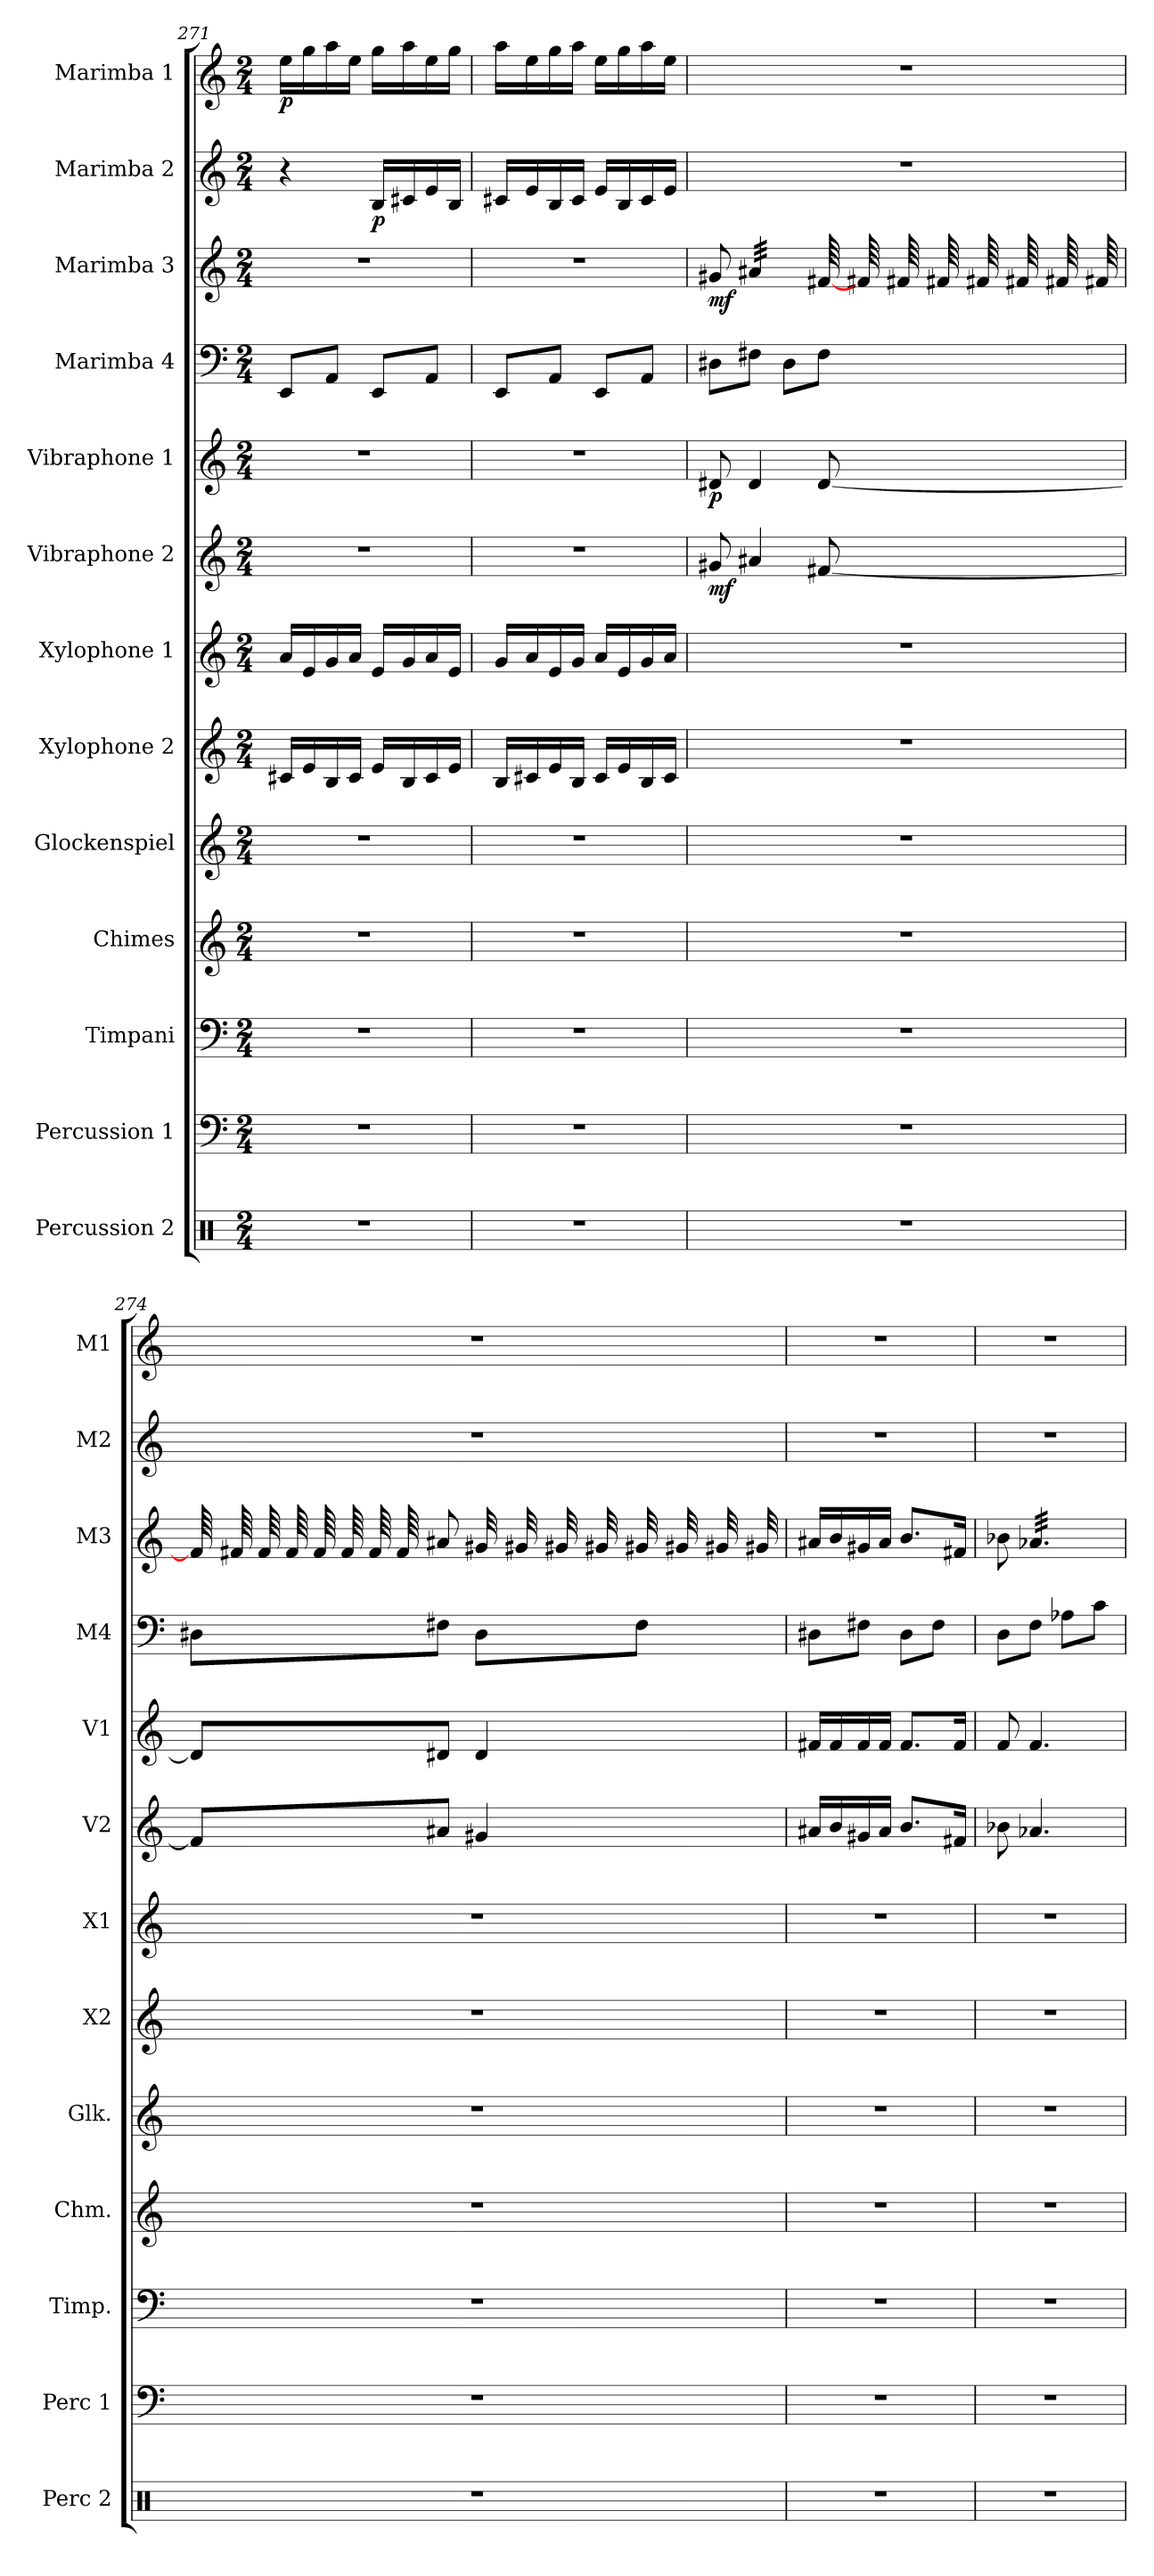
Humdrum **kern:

**kern	**kern	**kern	**kern	**kern	**kern	**kern	**kern	**dynam	**kern	**dynam	**kern	**kern	**dynam	**kern	**dynam	**kern	**dynam
*part13	*part12	*part11	*part10	*part9	*part8	*part7	*part6	*part6	*part5	*part5	*part4	*part3	*part3	*part2	*part2	*part1	*part1
*staff13	*staff12	*staff11	*staff10	*staff9	*staff8	*staff7	*staff6	*staff6	*staff5	*staff5	*staff4	*staff3	*staff3	*staff2	*staff2	*staff1	*staff1
*I"Percussion 2	*I"Percussion 1	*I"Timpani	*I"Chimes	*I"Glockenspiel	*I"Xylophone 2	*I"Xylophone 1	*I"Vibraphone 2	*	*I"Vibraphone 1	*	*I"Marimba 4	*I"Marimba 3	*	*I"Marimba 2	*	*I"Marimba 1	*
*I'Perc 2	*I'Perc 1	*I'Timp.	*I'Chm.	*I'Glk.	*I'X2	*I'X1	*I'V2	*	*I'V1	*	*I'M4	*I'M3	*	*I'M2	*	*I'M1	*
*clefX	*clefF4	*clefF4	*clefG2	*clefG2	*clefG2	*clefG2	*clefG2	*	*clefG2	*	*clefF4	*clefG2	*	*clefG2	*	*clefG2	*
*	*	*	*	*ITrd-14c-24	*ITrd-7c-12	*ITrd-7c-12	*	*	*	*	*	*	*	*	*	*	*
*k[]	*k[]	*k[]	*k[]	*k[]	*k[]	*k[]	*k[]	*	*k[]	*	*k[]	*k[]	*	*k[]	*	*k[]	*
*M2/4	*M2/4	*M2/4	*M2/4	*M2/4	*M2/4	*M2/4	*M2/4	*	*M2/4	*	*M2/4	*M2/4	*	*M2/4	*	*M2/4	*
=271	=271	=271	=271	=271	=271	=271	=271	=271	=271	=271	=271	=271	=271	=271	=271	=271	=271
!	!	!	!	!	!	!	!	!	!	!	!	!	!	!	!	!	!LO:DY:b
2r	2r	2r	2r	2r	16cc#X/LL	16aa/LL	2r	.	2r	.	8EE/L	2r	.	4r	.	16ee\LL	p
.	.	.	.	.	16ee/	16ee/	.	.	.	.	.	.	.	.	.	16gg\	.
.	.	.	.	.	16b/	16gg/	.	.	.	.	8AA/J	.	.	.	.	16aa\	.
.	.	.	.	.	16cc#/JJ	16aa/JJ	.	.	.	.	.	.	.	.	.	16ee\JJ	.
!	!	!	!	!	!	!	!	!	!	!	!	!	!	!	!LO:DY:b	!	!
.	.	.	.	.	16ee/LL	16ee/LL	.	.	.	.	8EE/L	.	.	16B/LL	p	16gg\LL	.
.	.	.	.	.	16b/	16gg/	.	.	.	.	.	.	.	16c#X/	.	16aa\	.
.	.	.	.	.	16cc#/	16aa/	.	.	.	.	8AA/J	.	.	16e/	.	16ee\	.
.	.	.	.	.	16ee/JJ	16ee/JJ	.	.	.	.	.	.	.	16B/JJ	.	16gg\JJ	.
=272	=272	=272	=272	=272	=272	=272	=272	=272	=272	=272	=272	=272	=272	=272	=272	=272	=272
2r	2r	2r	2r	2r	16b/LL	16gg/LL	2r	.	2r	.	8EE/L	2r	.	16c#X/LL	.	16aa\LL	.
.	.	.	.	.	16cc#X/	16aa/	.	.	.	.	.	.	.	16e/	.	16ee\	.
.	.	.	.	.	16ee/	16ee/	.	.	.	.	8AA/J	.	.	16B/	.	16gg\	.
.	.	.	.	.	16b/JJ	16gg/JJ	.	.	.	.	.	.	.	16c#/JJ	.	16aa\JJ	.
.	.	.	.	.	16cc#/LL	16aa/LL	.	.	.	.	8EE/L	.	.	16e/LL	.	16ee\LL	.
.	.	.	.	.	16ee/	16ee/	.	.	.	.	.	.	.	16B/	.	16gg\	.
.	.	.	.	.	16b/	16gg/	.	.	.	.	8AA/J	.	.	16c#/	.	16aa\	.
.	.	.	.	.	16cc#/JJ	16aa/JJ	.	.	.	.	.	.	.	16e/JJ	.	16ee\JJ	.
=273	=273	=273	=273	=273	=273	=273	=273	=273	=273	=273	=273	=273	=273	=273	=273	=273	=273
!	!	!	!	!	!	!	!	!LO:DY:b	!	!LO:DY:b	!	!	!LO:DY:b	!	!	!	!
2r	2r	2r	2r	2r	2r	2r	8g#X/	mf	8d#X/	p	8D#X\L	8g#X/	mf	2r	.	2r	.
*	*	*	*	*	*	*	*	*	*	*	*	*tremolo	*	*	*	*	*
.	.	.	.	.	.	.	4a#X/	.	4d#/	.	8F#X\J	32a#X/LLL	.	.	.	.	.
.	.	.	.	.	.	.	.	.	.	.	.	32a#X/	.	.	.	.	.
.	.	.	.	.	.	.	.	.	.	.	.	32a#X/	.	.	.	.	.
.	.	.	.	.	.	.	.	.	.	.	.	32a#X/	.	.	.	.	.
.	.	.	.	.	.	.	.	.	.	.	8D#\L	32a#X/	.	.	.	.	.
.	.	.	.	.	.	.	.	.	.	.	.	32a#X/	.	.	.	.	.
.	.	.	.	.	.	.	.	.	.	.	.	32a#X/	.	.	.	.	.
.	.	.	.	.	.	.	.	.	.	.	.	32a#X/JJJ	.	.	.	.	.
.	.	.	.	.	.	.	[8f#X/	.	[8d#/	.	8F#\J	[64f#X/	.	.	.	.	.
.	.	.	.	.	.	.	.	.	.	.	.	64f#X/	.	.	.	.	.
.	.	.	.	.	.	.	.	.	.	.	.	64f#X/	.	.	.	.	.
.	.	.	.	.	.	.	.	.	.	.	.	64f#X/	.	.	.	.	.
.	.	.	.	.	.	.	.	.	.	.	.	64f#X/	.	.	.	.	.
.	.	.	.	.	.	.	.	.	.	.	.	64f#X/	.	.	.	.	.
.	.	.	.	.	.	.	.	.	.	.	.	64f#X/	.	.	.	.	.
.	.	.	.	.	.	.	.	.	.	.	.	64f#X/	.	.	.	.	.
=274	=274	=274	=274	=274	=274	=274	=274	=274	=274	=274	=274	=274	=274	=274	=274	=274	=274
2r	2r	2r	2r	2r	2r	2r	8f#/L]	.	8d#/L]	.	8D#X\L	64f#/]LLLL	.	2r	.	2r	.
.	.	.	.	.	.	.	.	.	.	.	.	64f#/	.	.	.	.	.
.	.	.	.	.	.	.	.	.	.	.	.	64f#/	.	.	.	.	.
.	.	.	.	.	.	.	.	.	.	.	.	64f#/	.	.	.	.	.
.	.	.	.	.	.	.	.	.	.	.	.	64f#/	.	.	.	.	.
.	.	.	.	.	.	.	.	.	.	.	.	64f#/	.	.	.	.	.
.	.	.	.	.	.	.	.	.	.	.	.	64f#/	.	.	.	.	.
.	.	.	.	.	.	.	.	.	.	.	.	64f#/	.	.	.	.	.
*	*	*	*	*	*	*	*	*	*	*	*	*Xtremolo	*	*	*	*	*
.	.	.	.	.	.	.	8a#X/J	.	8d#X/J	.	8F#X\J	8a#X/J	.	.	.	.	.
*	*	*	*	*	*	*	*	*	*	*	*	*tremolo	*	*	*	*	*
.	.	.	.	.	.	.	4g#X/	.	4d#/	.	8D#\L	32g#X/LLL	.	.	.	.	.
.	.	.	.	.	.	.	.	.	.	.	.	32g#X/	.	.	.	.	.
.	.	.	.	.	.	.	.	.	.	.	.	32g#X/	.	.	.	.	.
.	.	.	.	.	.	.	.	.	.	.	.	32g#X/	.	.	.	.	.
.	.	.	.	.	.	.	.	.	.	.	8F#\J	32g#X/	.	.	.	.	.
.	.	.	.	.	.	.	.	.	.	.	.	32g#X/	.	.	.	.	.
.	.	.	.	.	.	.	.	.	.	.	.	32g#X/	.	.	.	.	.
.	.	.	.	.	.	.	.	.	.	.	.	32g#X/JJJ	.	.	.	.	.
*	*	*	*	*	*	*	*	*	*	*	*	*Xtremolo	*	*	*	*	*
=275	=275	=275	=275	=275	=275	=275	=275	=275	=275	=275	=275	=275	=275	=275	=275	=275	=275
2r	2r	2r	2r	2r	2r	2r	16a#X/LL	.	16f#X/LL	.	8D#X\L	16a#X/LL	.	2r	.	2r	.
.	.	.	.	.	.	.	16b/	.	16f#/	.	.	16b/	.	.	.	.	.
.	.	.	.	.	.	.	16g#X/	.	16f#/	.	8F#X\J	16g#X/	.	.	.	.	.
.	.	.	.	.	.	.	16a#/JJ	.	16f#/JJ	.	.	16a#/JJ	.	.	.	.	.
.	.	.	.	.	.	.	8.b/L	.	8.f#/L	.	8D#\L	8.b/L	.	.	.	.	.
.	.	.	.	.	.	.	.	.	.	.	8F#\J	.	.	.	.	.	.
.	.	.	.	.	.	.	16f#X/Jk	.	16f#/Jk	.	.	16f#X/Jk	.	.	.	.	.
=276	=276	=276	=276	=276	=276	=276	=276	=276	=276	=276	=276	=276	=276	=276	=276	=276	=276
2r	2r	2r	2r	2r	2r	2r	8b-X\	.	8f/	.	8D\L	8b-X\	.	2r	.	2r	.
*	*	*	*	*	*	*	*	*	*	*	*	*tremolo	*	*	*	*	*
.	.	.	.	.	.	.	4.a-X/	.	4.f/	.	8F\J	32a-X/LLL	.	.	.	.	.
.	.	.	.	.	.	.	.	.	.	.	.	32a-X/	.	.	.	.	.
.	.	.	.	.	.	.	.	.	.	.	.	32a-X/	.	.	.	.	.
.	.	.	.	.	.	.	.	.	.	.	.	32a-X/	.	.	.	.	.
.	.	.	.	.	.	.	.	.	.	.	8A-X\L	32a-X/	.	.	.	.	.
.	.	.	.	.	.	.	.	.	.	.	.	32a-X/	.	.	.	.	.
.	.	.	.	.	.	.	.	.	.	.	.	32a-X/	.	.	.	.	.
.	.	.	.	.	.	.	.	.	.	.	.	32a-X/	.	.	.	.	.
.	.	.	.	.	.	.	.	.	.	.	8c\J	32a-X/	.	.	.	.	.
.	.	.	.	.	.	.	.	.	.	.	.	32a-X/	.	.	.	.	.
.	.	.	.	.	.	.	.	.	.	.	.	32a-X/	.	.	.	.	.
.	.	.	.	.	.	.	.	.	.	.	.	32a-X/JJJ	.	.	.	.	.
*	*	*	*	*	*	*	*	*	*	*	*	*Xtremolo	*	*	*	*	*
=	=	=	=	=	=	=	=	=	=	=	=	=	=	=	=	=	=
*-	*-	*-	*-	*-	*-	*-	*-	*-	*-	*-	*-	*-	*-	*-	*-	*-	*-
